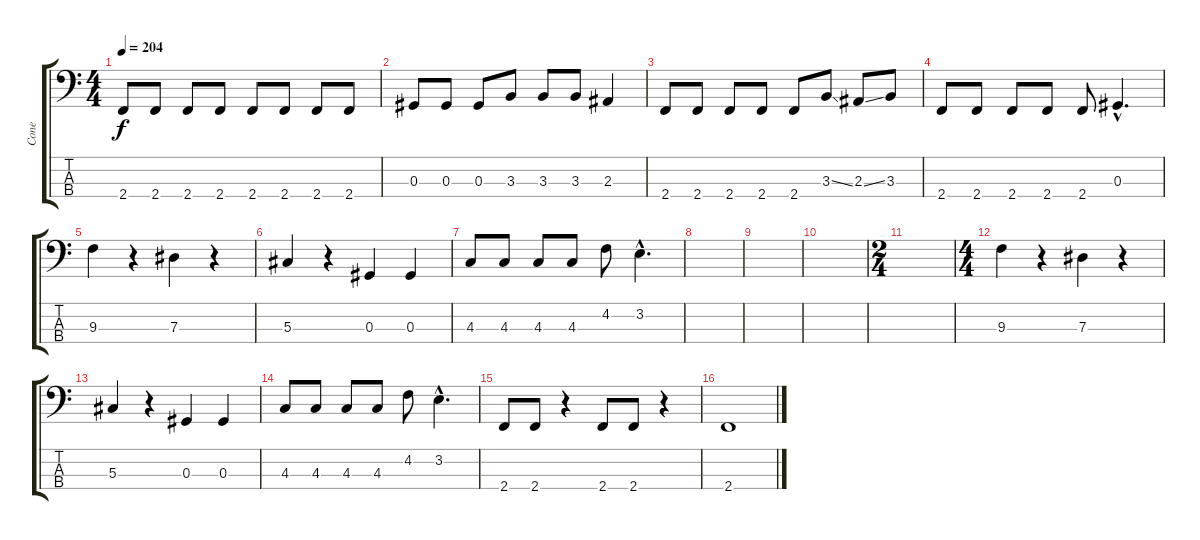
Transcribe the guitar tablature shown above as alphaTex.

\track ("Cone" "Cone") {instrument electricbasspick}
\staff {score tabs}
\tuning (Gb2 Db2 Ab1 Eb1) {hide}
\ts (4 4)
\tempo 204
\clef f4
\ks c
2.4.8{dy f} 2.4.8 2.4.8 2.4.8 2.4.8 2.4.8 2.4.8 2.4.8 |
0.3.8 0.3.8 0.3.8 3.3.8 3.3.8 3.3.8 2.3.4 |
2.4.8 2.4.8 2.4.8 2.4.8 2.4.8 3.3{ss}.8 2.3{ss}.8 3.3.8 |
2.4.8 2.4.8 2.4.8 2.4.8 2.4.8 0.3{hac}.4{d} |
9.3.4 r.4 7.3.4 r.4 |
5.3.4 r.4 0.3.4 0.3.4 |
4.3.8 4.3.8 4.3.8 4.3.8 4.2.8 3.2{hac}.4{d} |
|
|
|
\ts (2 4)
|
\ts (4 4)
9.3.4 r.4 7.3.4 r.4 |
5.3.4 r.4 0.3.4 0.3.4 |
4.3.8 4.3.8 4.3.8 4.3.8 4.2.8 3.2{hac}.4{d} |
2.4.8 2.4.8 r.4 2.4.8 2.4.8 r.4 |
2.4.1
